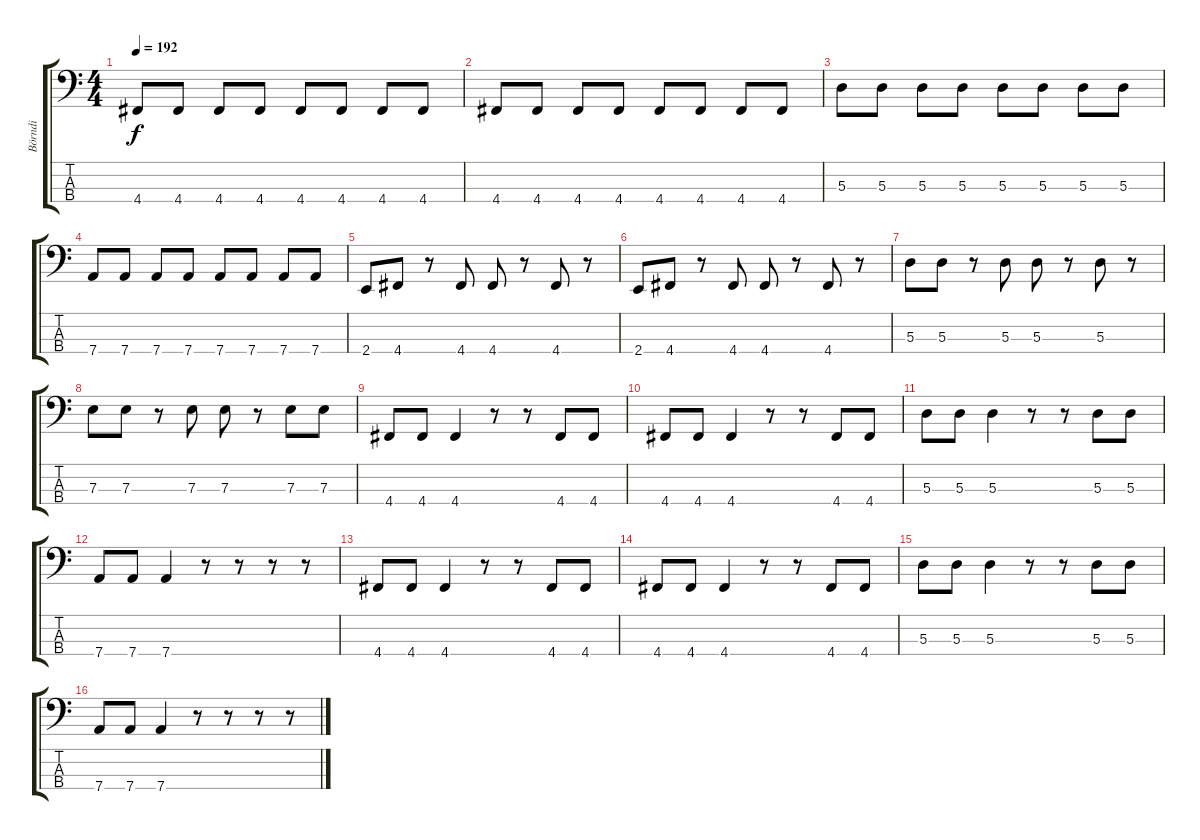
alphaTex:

\track ("Börndi" "Börndi") {instrument electricbassfinger}
\staff {score tabs}
\tuning (G2 D2 A1 D1) {hide}
\ts (4 4)
\tempo 192
\clef f4
\ks c
4.4.8{dy f instrument electricbassfinger} 4.4.8 4.4.8 4.4.8 4.4.8 4.4.8 4.4.8 4.4.8 |
4.4.8 4.4.8 4.4.8 4.4.8 4.4.8 4.4.8 4.4.8 4.4.8 |
5.3.8 5.3.8 5.3.8 5.3.8 5.3.8 5.3.8 5.3.8 5.3.8 |
7.4.8 7.4.8 7.4.8 7.4.8 7.4.8 7.4.8 7.4.8 7.4.8 |
2.4.8 4.4.8 r.8 4.4.8 4.4.8 r.8 4.4.8 r.8 |
2.4.8 4.4.8 r.8 4.4.8 4.4.8 r.8 4.4.8 r.8 |
5.3.8 5.3.8 r.8 5.3.8 5.3.8 r.8 5.3.8 r.8 |
7.3.8 7.3.8 r.8 7.3.8 7.3.8 r.8 7.3.8 7.3.8 |
4.4.8 4.4.8 4.4.4 r.8 r.8 4.4.8 4.4.8 |
4.4.8 4.4.8 4.4.4 r.8 r.8 4.4.8 4.4.8 |
5.3.8 5.3.8 5.3.4 r.8 r.8 5.3.8 5.3.8 |
7.4.8 7.4.8 7.4.4 r.8 r.8 r.8 r.8 |
4.4.8 4.4.8 4.4.4 r.8 r.8 4.4.8 4.4.8 |
4.4.8 4.4.8 4.4.4 r.8 r.8 4.4.8 4.4.8 |
5.3.8 5.3.8 5.3.4 r.8 r.8 5.3.8 5.3.8 |
7.4.8 7.4.8 7.4.4 r.8 r.8 r.8 r.8
